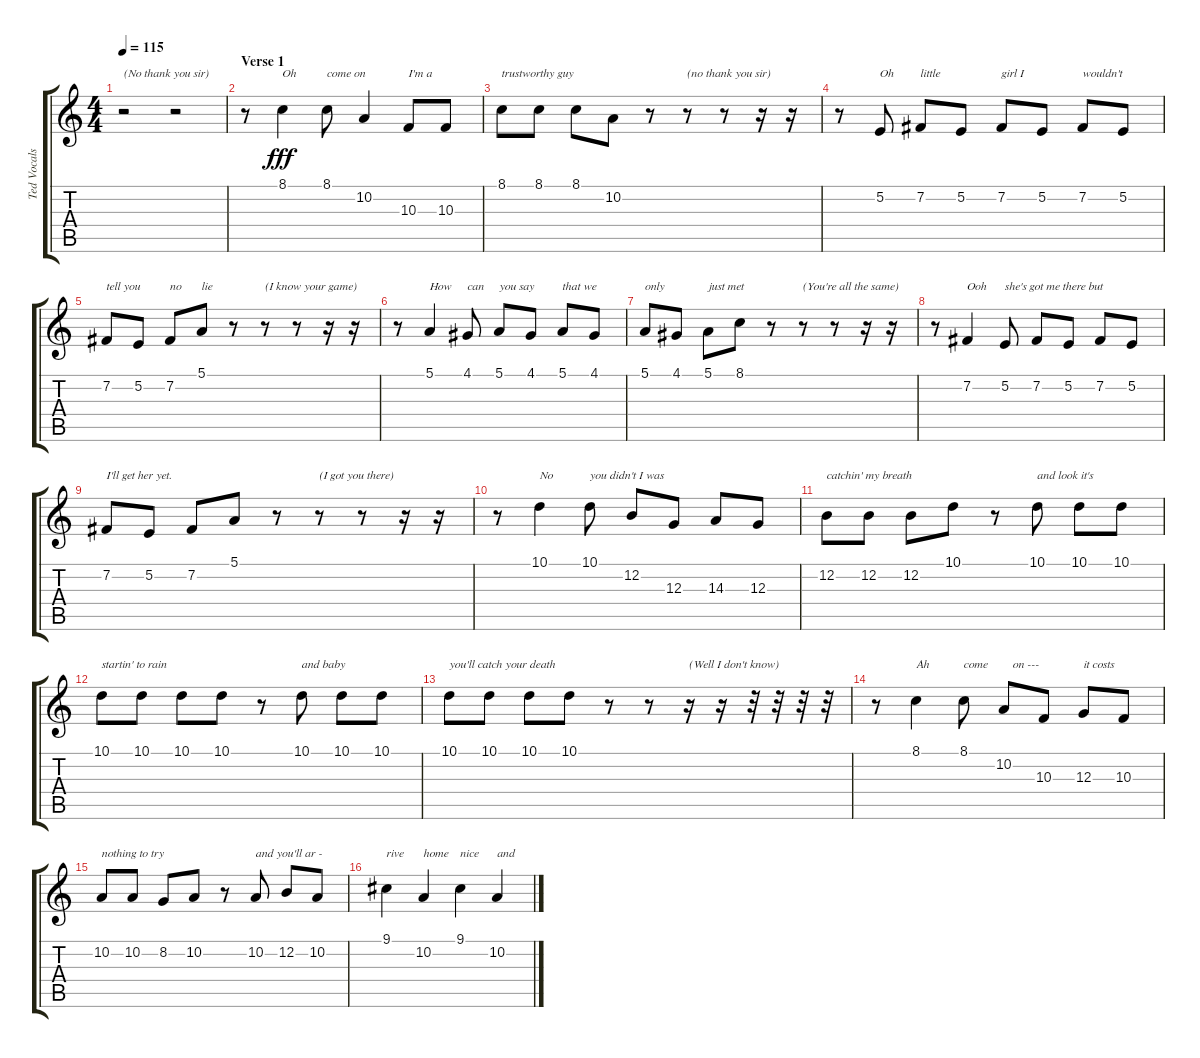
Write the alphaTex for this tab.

\track ("Ted Vocals" "Ted Vocals") {instrument clarinet}
\staff {score tabs}
\tuning (E4 B3 G3 D3 A2 E2) {hide}
\ts (4 4)
\tempo 115
\clef g2
\ks c
r.2{txt "(No thank you sir)" dy fff} r.2 |
\section ("" "Verse 1")
r.8 8.1.4{txt "Oh"} 8.1.8{txt "come on"} 10.2.4 10.3.8{txt "I'm a"} 10.3.8 |
8.1.8{txt "trustworthy guy"} 8.1.8 8.1.8 10.2.8 r.8 r.8{txt "(no thank you sir)"} r.8 r.16 r.16 |
r.8 5.2.8{txt "Oh"} 7.2.8{txt "little"} 5.2.8 7.2.8{txt "girl I"} 5.2.8 7.2.8{txt "wouldn't"} 5.2.8 |
7.2.8{txt "tell you"} 5.2.8 7.2.8{txt "no"} 5.1.8{txt "lie"} r.8 r.8{txt "(I know your game)"} r.8 r.16 r.16 |
r.8 5.1.4{txt "How"} 4.1.8{txt "can"} 5.1.8{txt "you say"} 4.1.8 5.1.8{txt "that we"} 4.1.8 |
5.1.8{txt "only"} 4.1.8 5.1.8{txt "just met"} 8.1.8 r.8 r.8{txt "(You're all the same)"} r.8 r.16 r.16 |
r.8 7.2.4{txt "Ooh"} 5.2.8{txt "she's got me there but"} 7.2.8 5.2.8 7.2.8 5.2.8 |
7.2.8{txt "I'll get her yet."} 5.2.8 7.2.8 5.1.8 r.8 r.8{txt "(I got you there)"} r.8 r.16 r.16 |
r.8 10.1.4{txt "No"} 10.1.8{txt "you didn't I was"} 12.2.8 12.3.8 14.3.8 12.3.8 |
12.2.8{txt "catchin' my breath"} 12.2.8 12.2.8 10.1.8 r.8 10.1.8{txt "and look it's"} 10.1.8 10.1.8 |
10.1.8{txt "startin' to rain"} 10.1.8 10.1.8 10.1.8 r.8 10.1.8{txt "and baby"} 10.1.8 10.1.8 |
10.1.8{txt "you'll catch your death"} 10.1.8 10.1.8 10.1.8 r.8 r.8 r.16{txt "(Well I don't know)"} r.16 r.32 r.32 r.32 r.32 |
r.8 8.1.4{txt "Ah"} 8.1.8{txt "come"} 10.2.8{txt "   on ---"} 10.3.8{txt " "} 12.3.8{txt "it costs"} 10.3.8 |
10.2.8{txt "nothing to try"} 10.2.8 8.2.8 10.2.8 r.8 10.2.8{txt "and you'll ar -"} 12.2.8 10.2.8 |
9.1.4{txt "rive"} 10.2.4{txt "home"} 9.1.4{txt "nice"} 10.2.4{txt "and"}
